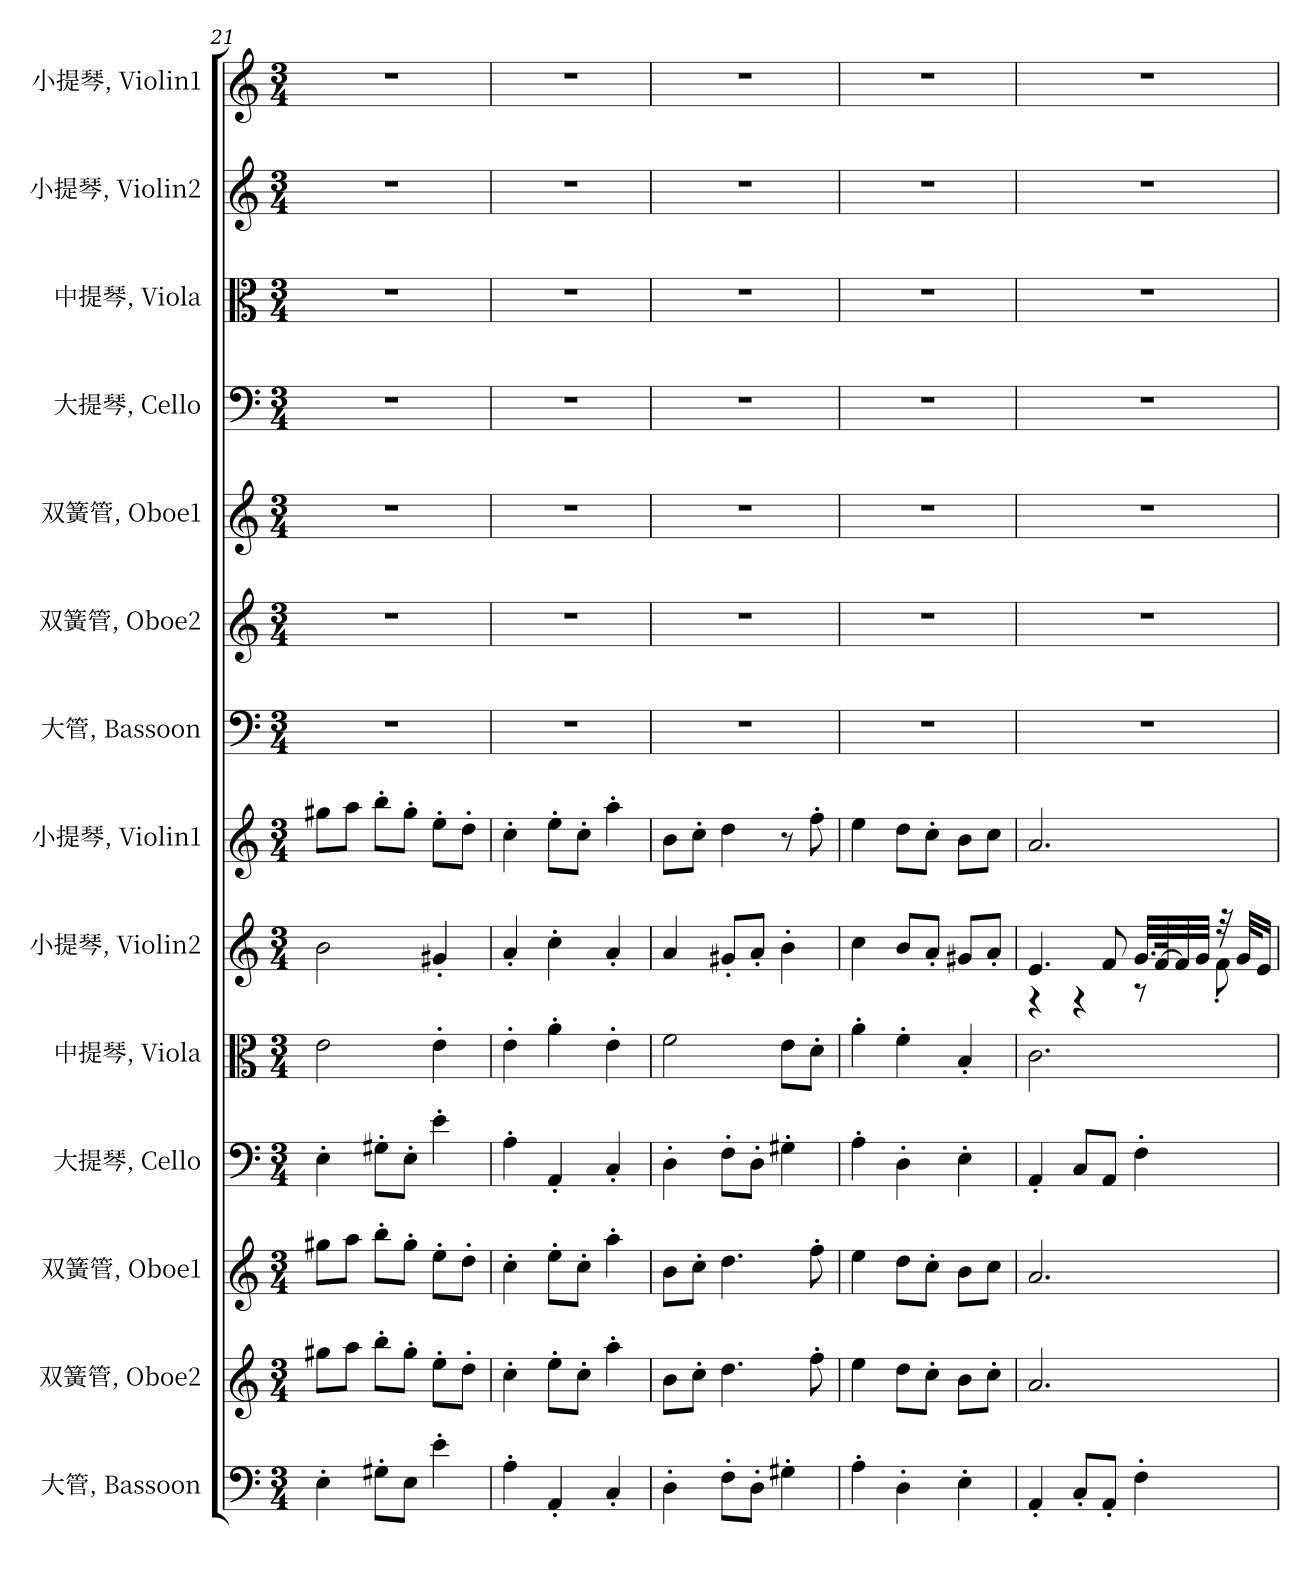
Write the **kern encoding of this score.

**kern	**kern	**kern	**kern	**kern	**kern	**kern	**kern	**kern	**kern	**kern	**kern	**kern	**kern
*part14	*part13	*part12	*part11	*part10	*part9	*part8	*part7	*part6	*part5	*part4	*part3	*part2	*part1
*staff14	*staff13	*staff12	*staff11	*staff10	*staff9	*staff8	*staff7	*staff6	*staff5	*staff4	*staff3	*staff2	*staff1
*I"大管, Bassoon	*I"双簧管, Oboe2	*I"双簧管, Oboe1	*I"大提琴, Cello	*I"中提琴, Viola	*I"小提琴, Violin2	*I"小提琴, Violin1	*I"大管, Bassoon	*I"双簧管, Oboe2	*I"双簧管, Oboe1	*I"大提琴, Cello	*I"中提琴, Viola	*I"小提琴, Violin2	*I"小提琴, Violin1
*I'Bsn.	*I'Ob.	*I'Ob.	*	*I'Vla.	*I'Vln.	*I'Vln.	*I'Bsn.	*I'Ob.	*I'Ob.	*	*I'Vla.	*I'Vln.	*I'Vln.
*clefF4	*clefG2	*clefG2	*clefF4	*clefC3	*clefG2	*clefG2	*clefF4	*clefG2	*clefG2	*clefF4	*clefC3	*clefG2	*clefG2
*k[]	*k[]	*k[]	*k[]	*k[]	*k[]	*k[]	*k[]	*k[]	*k[]	*k[]	*k[]	*k[]	*k[]
*M3/4	*M3/4	*M3/4	*M3/4	*M3/4	*M3/4	*M3/4	*M3/4	*M3/4	*M3/4	*M3/4	*M3/4	*M3/4	*M3/4
=21	=21	=21	=21	=21	=21	=21	=21	=21	=21	=21	=21	=21	=21
4E'\	8gg#X\L	8gg#X\L	4E'\	2e\	2b\	8gg#X\L	2.r	2.r	2.r	2.r	2.r	2.r	2.r
.	8aa\J	8aa\J	.	.	.	8aa\J	.	.	.	.	.	.	.
8G#X'\L	8bb'\L	8bb'\L	8G#X'\L	.	.	8bb'\L	.	.	.	.	.	.	.
8E\J	8gg#'\J	8gg#'\J	8E'\J	.	.	8gg#'\J	.	.	.	.	.	.	.
4e'\	8ee'\L	8ee'\L	4e'\	4e'\	4g#X'/	8ee'\L	.	.	.	.	.	.	.
.	8dd'\J	8dd'\J	.	.	.	8dd'\J	.	.	.	.	.	.	.
=22	=22	=22	=22	=22	=22	=22	=22	=22	=22	=22	=22	=22	=22
4A'\	4cc'\	4cc'\	4A'\	4e'\	4a'/	4cc'\	2.r	2.r	2.r	2.r	2.r	2.r	2.r
4AA'/	8ee'\L	8ee'\L	4AA'/	4a'\	4cc'\	8ee'\L	.	.	.	.	.	.	.
.	8cc'\J	8cc'\J	.	.	.	8cc'\J	.	.	.	.	.	.	.
4C'/	4aa'\	4aa'\	4C'/	4e'\	4a'/	4aa'\	.	.	.	.	.	.	.
!!LO:PB:g=z
=23	=23	=23	=23	=23	=23	=23	=23	=23	=23	=23	=23	=23	=23
4D'\	8b\L	8b\L	4D'\	2f\	4a/	8b\L	2.r	2.r	2.r	2.r	2.r	2.r	2.r
.	8cc'\J	8cc'\J	.	.	.	8cc'\J	.	.	.	.	.	.	.
8F'\L	4.dd\	4.dd\	8F'\L	.	8g#X'/L	4dd\	.	.	.	.	.	.	.
8D'\J	.	.	8D'\J	.	8a'/J	.	.	.	.	.	.	.	.
4G#X'\	.	.	4G#X'\	8e\L	4b'\	8r	.	.	.	.	.	.	.
.	8ff'\	8ff'\	.	8d'\J	.	8ff'\	.	.	.	.	.	.	.
=24	=24	=24	=24	=24	=24	=24	=24	=24	=24	=24	=24	=24	=24
4A'\	4ee\	4ee\	4A'\	4a'\	4cc\	4ee\	2.r	2.r	2.r	2.r	2.r	2.r	2.r
4D'\	8dd\L	8dd\L	4D'\	4f'\	8b/L	8dd\L	.	.	.	.	.	.	.
.	8cc'\J	8cc'\J	.	.	8a'/J	8cc'\J	.	.	.	.	.	.	.
4E'\	8b\L	8b\L	4E'\	4B'/	8g#X/L	8b\L	.	.	.	.	.	.	.
.	8cc'\J	8cc\J	.	.	8a'/J	8cc\J	.	.	.	.	.	.	.
=25	=25	=25	=25	=25	=25	=25	=25	=25	=25	=25	=25	=25	=25
*	*	*	*	*	*^	*	*	*	*	*	*	*	*
4AA'/	2.a/	2.a/	4AA'/	2.c\	4.e/	4r	2.a/	2.r	2.r	2.r	2.r	2.r	2.r	2.r
8C'/L	.	.	8C/L	.	.	4r	.	.	.	.	.	.	.	.
8AA'/J	.	.	8AA/J	.	8f/	.	.	.	.	.	.	.	.	.
4F'\	.	.	4F'\	.	32.g/LLL	8r	.	.	.	.	.	.	.	.
.	.	.	.	.	[64f/K	.	.	.	.	.	.	.	.	.
.	.	.	.	.	32f/]	.	.	.	.	.	.	.	.	.
.	.	.	.	.	32g/JJJ	.	.	.	.	.	.	.	.	.
.	.	.	.	.	32r	8f'\	.	.	.	.	.	.	.	.
.	.	.	.	.	32g/KLL	.	.	.	.	.	.	.	.	.
.	.	.	.	.	16e/JJ	.	.	.	.	.	.	.	.	.
*	*	*	*	*	*v	*v	*	*	*	*	*	*	*	*
=	=	=	=	=	=	=	=	=	=	=	=	=	=
*-	*-	*-	*-	*-	*-	*-	*-	*-	*-	*-	*-	*-	*-
